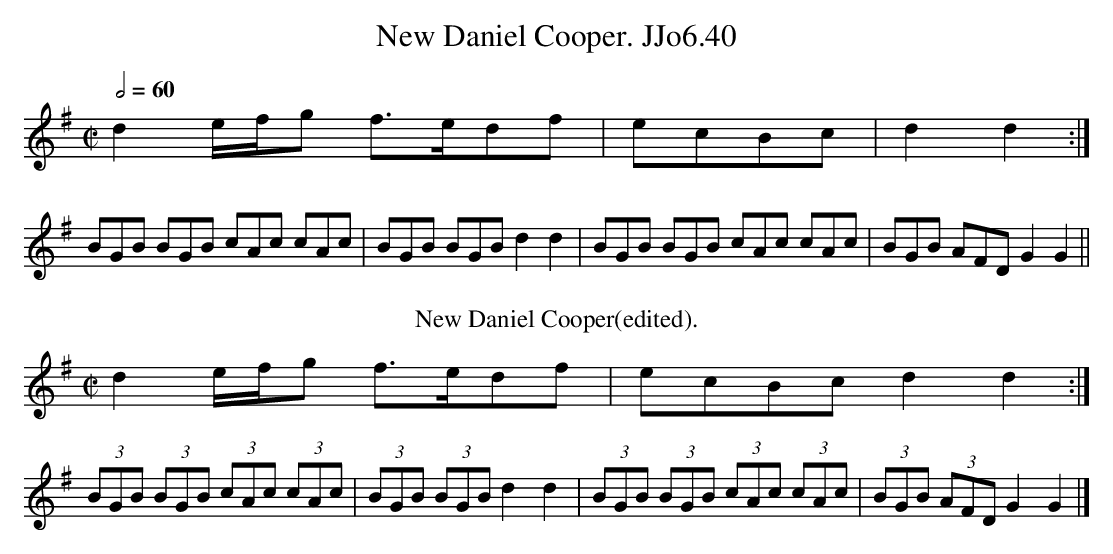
X:1
T:New Daniel Cooper. JJo6.40
K:C
M:C|
L:1/8
Q:1/2=60
K:G
d2e/f/g f>edf|ecBc|d2d2:|
BGB BGB cAc cAc|BGB BGBd2d2|BGB BGB cAc cAc|BGB AFDG2G2||
T:New Daniel Cooper(edited).
d2e/f/g f>edf|ecBc d2d2:|
(3BGB (3BGB (3cAc (3cAc|(3BGB (3BGBd2d2|(3BGB (3BGB (3cAc (3cAc|(3BGB (3AFDG2G2|]
